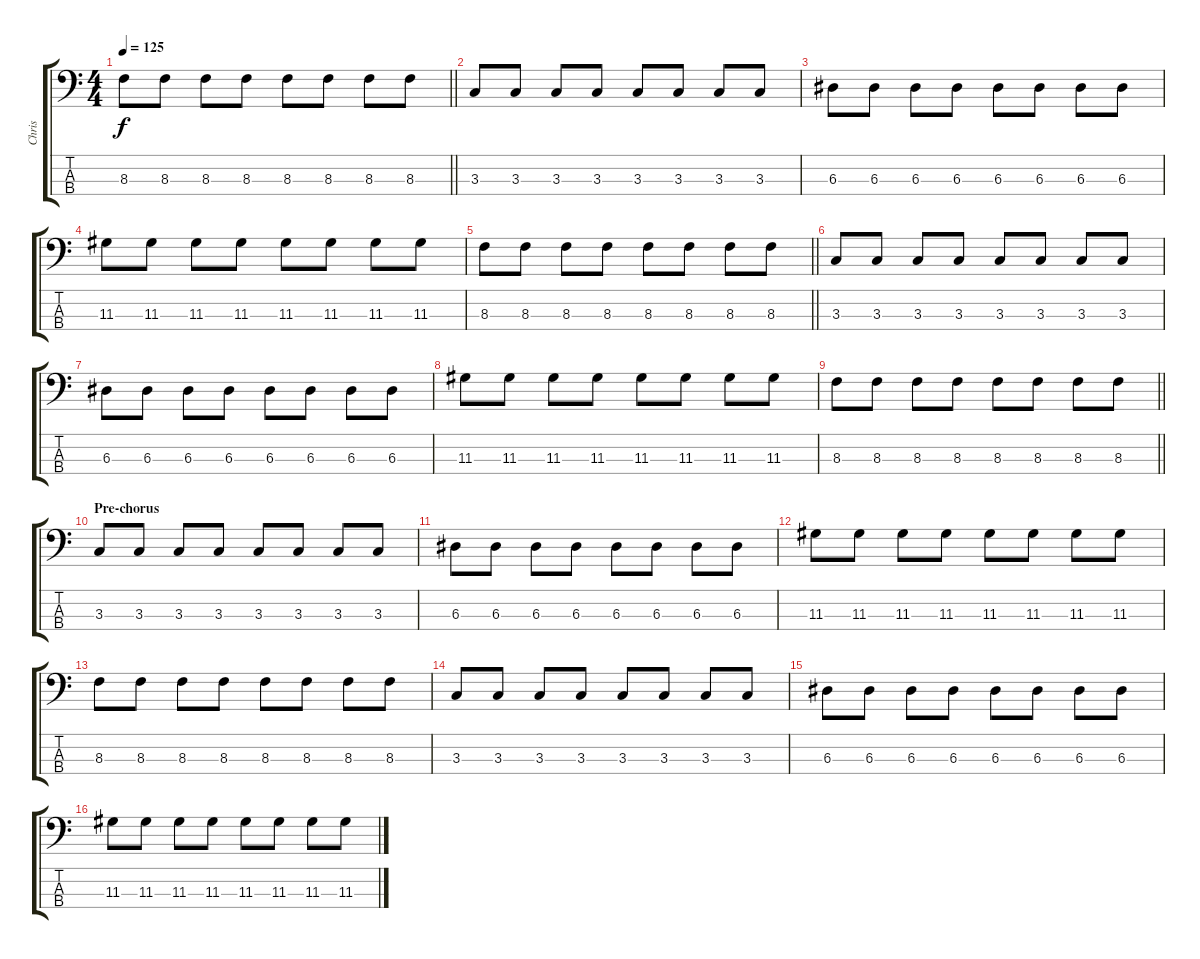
\track ("Chris" "Chris") {instrument electricbasspick}
\staff {score tabs}
\tuning (G2 D2 A1 E1) {hide}
\ts (4 4)
\tempo 125
\clef f4
\barLineRight lightlight
\ks c
8.3.8{dy f} 8.3.8 8.3.8 8.3.8 8.3.8 8.3.8 8.3.8 8.3.8 |
3.3.8 3.3.8 3.3.8 3.3.8 3.3.8 3.3.8 3.3.8 3.3.8 |
6.3.8 6.3.8 6.3.8 6.3.8 6.3.8 6.3.8 6.3.8 6.3.8 |
11.3.8 11.3.8 11.3.8 11.3.8 11.3.8 11.3.8 11.3.8 11.3.8 |
\barLineRight lightlight
8.3.8 8.3.8 8.3.8 8.3.8 8.3.8 8.3.8 8.3.8 8.3.8 |
3.3.8 3.3.8 3.3.8 3.3.8 3.3.8 3.3.8 3.3.8 3.3.8 |
6.3.8 6.3.8 6.3.8 6.3.8 6.3.8 6.3.8 6.3.8 6.3.8 |
11.3.8 11.3.8 11.3.8 11.3.8 11.3.8 11.3.8 11.3.8 11.3.8 |
\barLineRight lightlight
8.3.8 8.3.8 8.3.8 8.3.8 8.3.8 8.3.8 8.3.8 8.3.8 |
\section ("" "Pre-chorus")
3.3.8 3.3.8 3.3.8 3.3.8 3.3.8 3.3.8 3.3.8 3.3.8 |
6.3.8 6.3.8 6.3.8 6.3.8 6.3.8 6.3.8 6.3.8 6.3.8 |
11.3.8 11.3.8 11.3.8 11.3.8 11.3.8 11.3.8 11.3.8 11.3.8 |
8.3.8 8.3.8 8.3.8 8.3.8 8.3.8 8.3.8 8.3.8 8.3.8 |
3.3.8 3.3.8 3.3.8 3.3.8 3.3.8 3.3.8 3.3.8 3.3.8 |
6.3.8 6.3.8 6.3.8 6.3.8 6.3.8 6.3.8 6.3.8 6.3.8 |
11.3.8 11.3.8 11.3.8 11.3.8 11.3.8 11.3.8 11.3.8 11.3.8
